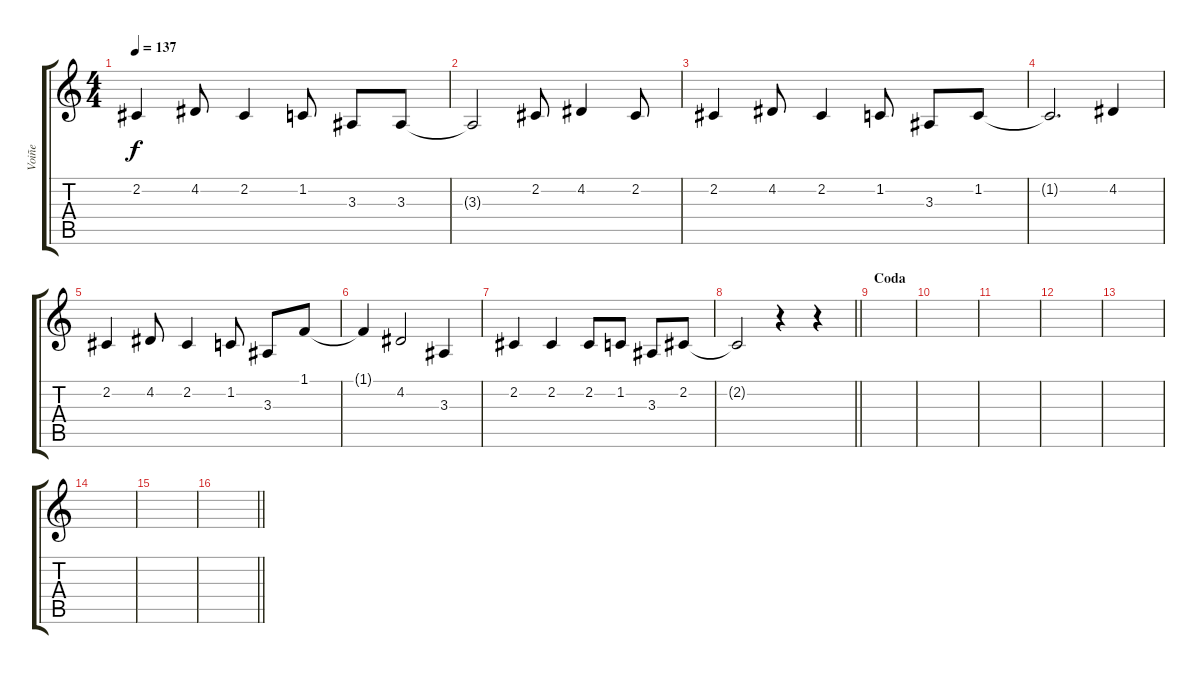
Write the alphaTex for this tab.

\track ("Voiñe" "Voiñe") {instrument lead6voice}
\staff {score tabs}
\tuning (E4 B3 G3 D3 A2 E2) {hide}
\ts (4 4)
\tempo 137
\clef g2
\ks c
2.2.4{dy f} 4.2.8 2.2.4 1.2.8 3.3.8 3.3.8 |
3.3{t}.2 2.2.8 4.2.4 2.2.8 |
2.2.4 4.2.8 2.2.4 1.2.8 3.3.8 1.2.8 |
1.2{t}.2{d} 4.2.4 |
2.2.4 4.2.8 2.2.4 1.2.8 3.3.8 1.1.8 |
1.1{t}.4 4.2.2 3.3.4 |
2.2.4 2.2.4 2.2.8 1.2.8 3.3.8 2.2.8 |
\barLineRight lightlight
2.2{t}.2 r.4 r.4 |
\section ("" "Coda")
|
|
|
|
|
|
|
\barLineRight lightlight
